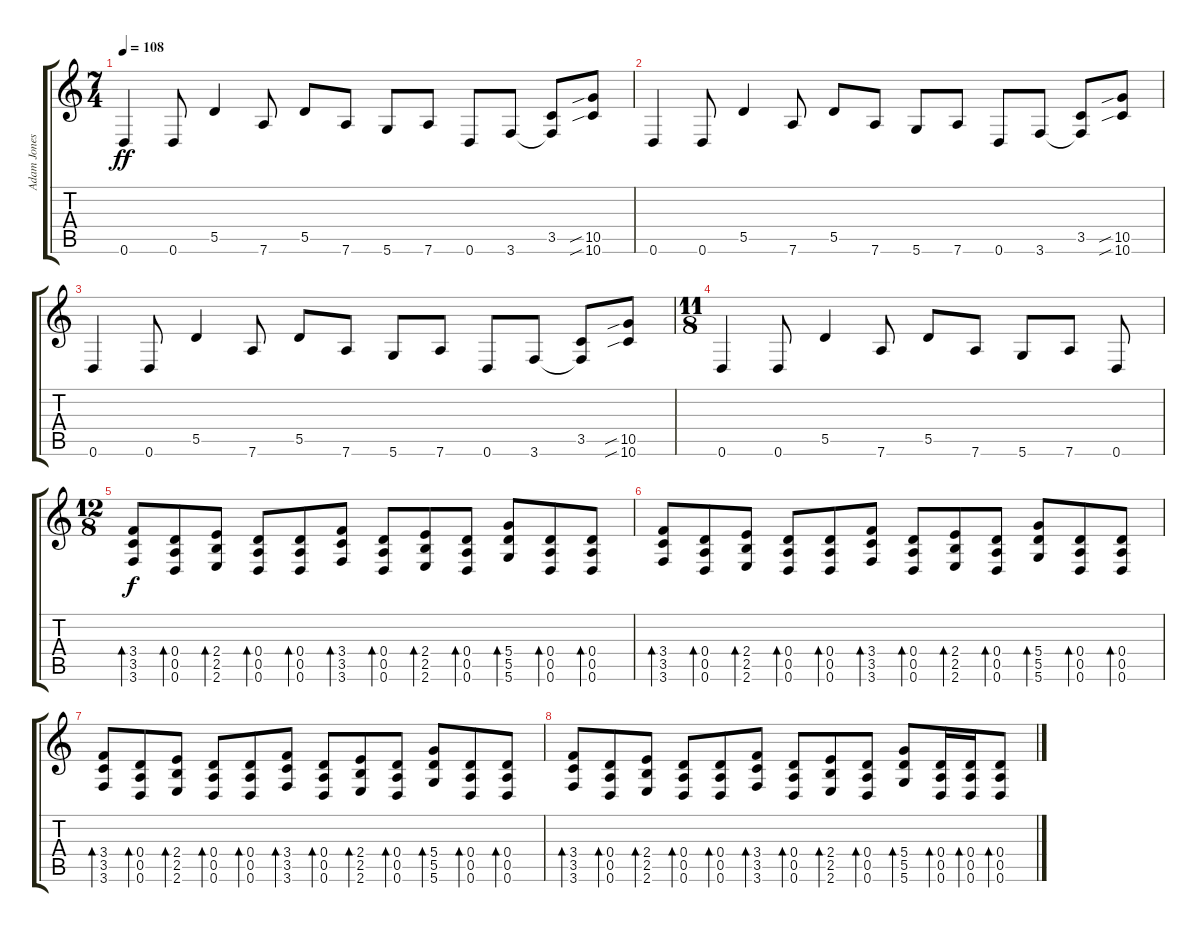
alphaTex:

\track ("Adam Jones (left)" "Adam Jones") {instrument overdrivenguitar}
\staff {score tabs}
\tuning (E4 B3 G3 D3 A2 D2) {hide}
\ts (7 4)
\tempo 108
\clef g2
\ks c
0.6.4{dy ff} 0.6.8 5.5.4 7.6.8 5.5.8 7.6.8 5.6.8 7.6.8 0.6.8 3.6.8 (3.5 3.6{t}).8 (10.5{sib} 10.6{sib}).8 |
0.6.4 0.6.8 5.5.4 7.6.8 5.5.8 7.6.8 5.6.8 7.6.8 0.6.8 3.6.8 (3.5 3.6{t}).8 (10.5{sib} 10.6{sib}).8 |
0.6.4 0.6.8 5.5.4 7.6.8 5.5.8 7.6.8 5.6.8 7.6.8 0.6.8 3.6.8 (3.5 3.6{t}).8 (10.5{sib} 10.6{sib}).8 |
\ts (11 8)
0.6.4 0.6.8 5.5.4 7.6.8 5.5.8 7.6.8 5.6.8 7.6.8 0.6.8 |
\ts (12 8)
(3.4 3.5 3.6).8{bd 30 dy f instrument electricguitarmuted} (0.4 0.5 0.6).8{bd 30} (2.4 2.5 2.6).8{bd 30} (0.4 0.5 0.6).8{bd 30} (0.4 0.5 0.6).8{bd 30} (3.4 3.5 3.6).8{bd 30} (0.4 0.5 0.6).8{bd 30} (2.4 2.5 2.6).8{bd 30} (0.4 0.5 0.6).8{bd 30} (5.4 5.5 5.6).8{bd 30} (0.4 0.5 0.6).8{bd 30} (0.4 0.5 0.6).8{bd 30} |
(3.4 3.5 3.6).8{bd 30} (0.4 0.5 0.6).8{bd 30} (2.4 2.5 2.6).8{bd 30} (0.4 0.5 0.6).8{bd 30} (0.4 0.5 0.6).8{bd 30} (3.4 3.5 3.6).8{bd 30} (0.4 0.5 0.6).8{bd 30} (2.4 2.5 2.6).8{bd 30} (0.4 0.5 0.6).8{bd 30} (5.4 5.5 5.6).8{bd 30} (0.4 0.5 0.6).8{bd 30} (0.4 0.5 0.6).8{bd 30} |
(3.4 3.5 3.6).8{bd 30} (0.4 0.5 0.6).8{bd 30} (2.4 2.5 2.6).8{bd 30} (0.4 0.5 0.6).8{bd 30} (0.4 0.5 0.6).8{bd 30} (3.4 3.5 3.6).8{bd 30} (0.4 0.5 0.6).8{bd 30} (2.4 2.5 2.6).8{bd 30} (0.4 0.5 0.6).8{bd 30} (5.4 5.5 5.6).8{bd 30} (0.4 0.5 0.6).8{bd 30} (0.4 0.5 0.6).8{bd 30} |
(3.4 3.5 3.6).8{bd 30} (0.4 0.5 0.6).8{bd 30} (2.4 2.5 2.6).8{bd 30} (0.4 0.5 0.6).8{bd 30} (0.4 0.5 0.6).8{bd 30} (3.4 3.5 3.6).8{bd 30} (0.4 0.5 0.6).8{bd 30} (2.4 2.5 2.6).8{bd 30} (0.4 0.5 0.6).8{bd 30} (5.4 5.5 5.6).8{bd 30} (0.4 0.5 0.6).16{bd 30} (0.4 0.5 0.6).16{bd 30} (0.4 0.5 0.6).8{bd 30}
